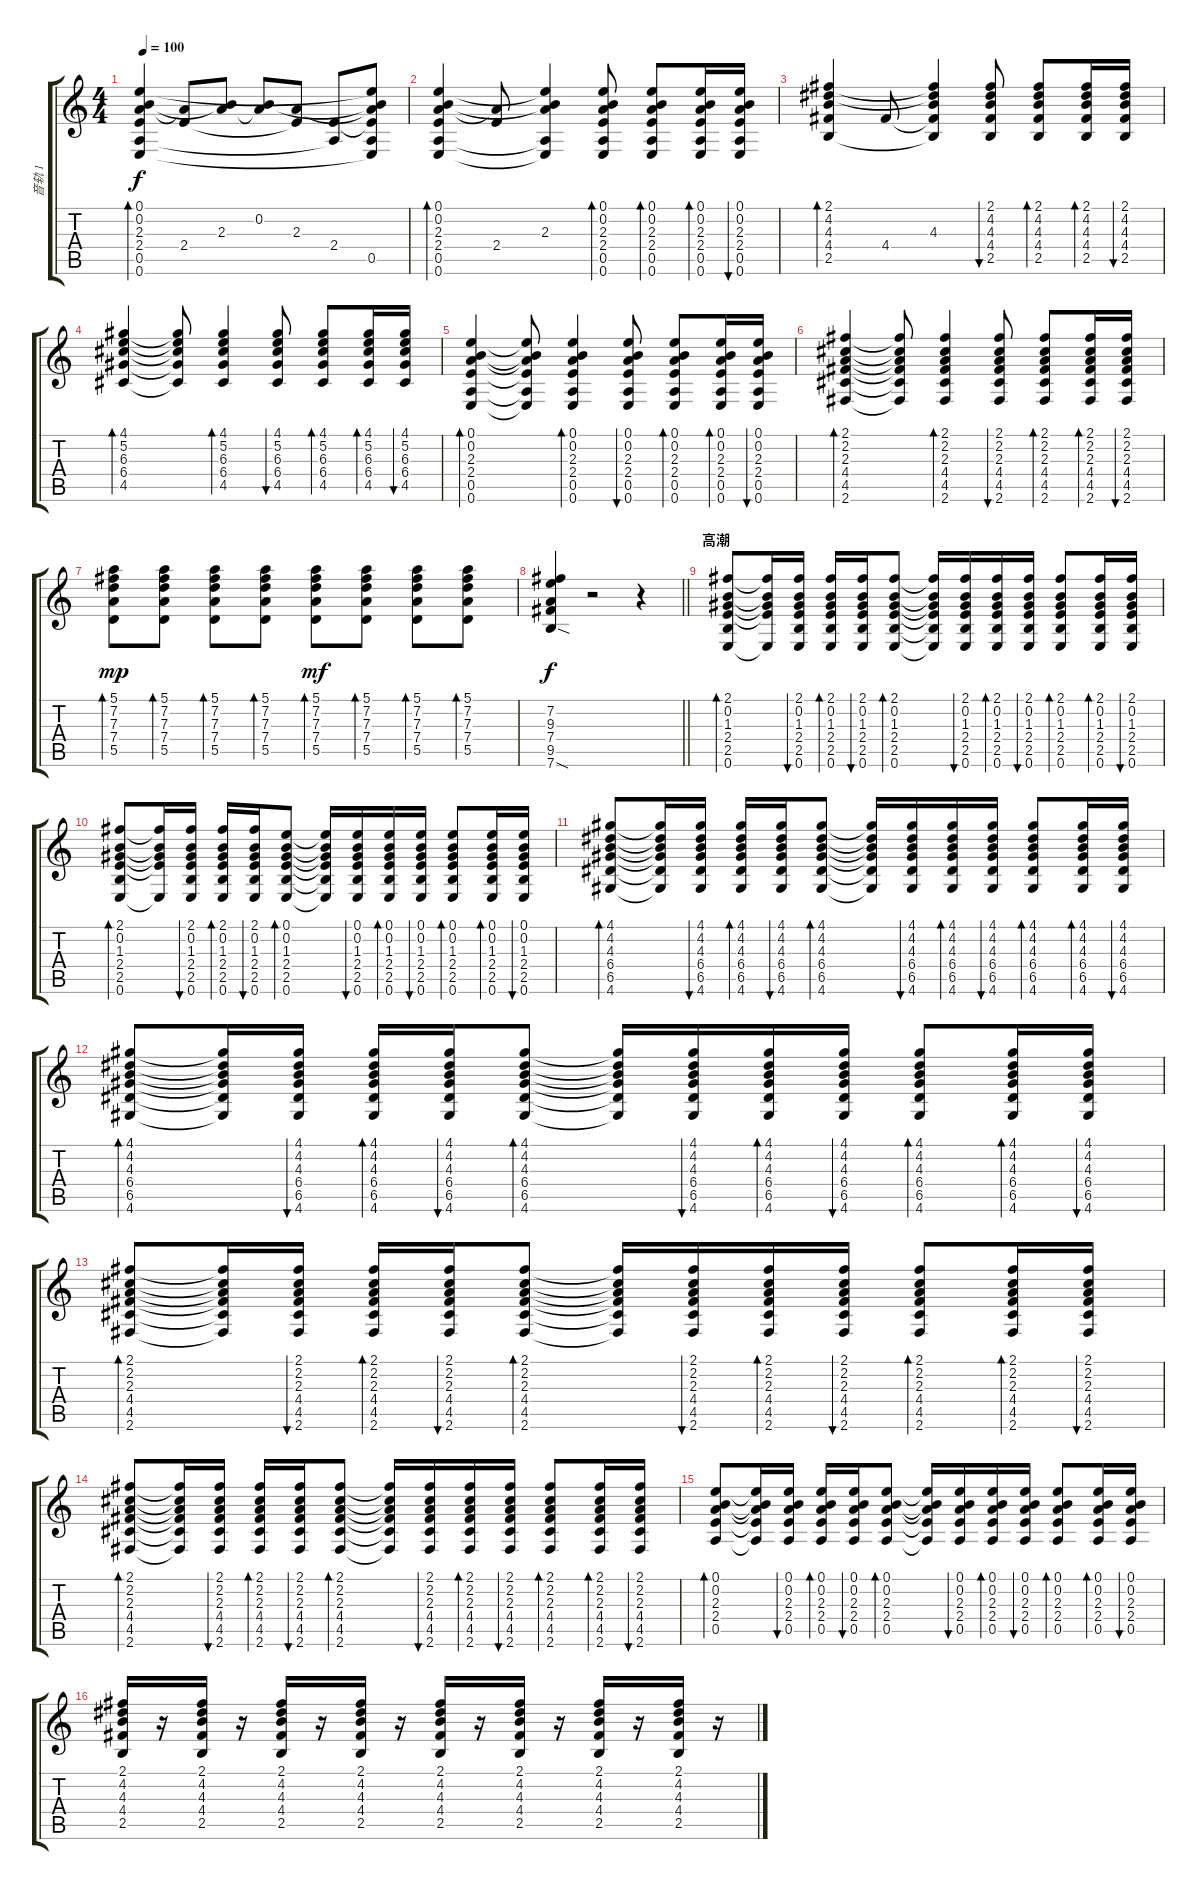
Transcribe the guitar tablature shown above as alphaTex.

\track ("音轨 1" "音轨 1") {instrument acousticguitarsteel}
\staff {score tabs}
\tuning (E4 B3 G3 D3 A2 E2) {hide}
\ts (4 4)
\tempo 100
\clef g2
\ks c
(0.1 0.2 2.3 2.4 0.5 0.6).4{bd 30 dy f} (2.3{t} 2.4).8 (0.2{t} 2.3).8 (0.2 2.3{t}).8 (2.3 2.4{t}).8 (2.4 0.5{t}).8 (0.1{t} 0.2{t} 2.3{t} 2.4{t} 0.5 0.6{t}).8 |
(0.1 0.2 2.3 2.4 0.5 0.6).4{bd 30} (2.3{t} 2.4).8 (0.1{t} 0.2{t} 2.3 0.5{t} 0.6{t}).4 (0.1 0.2 2.3 2.4 0.5 0.6).8{bd 30} (0.1 0.2 2.3 2.4 0.5 0.6).8{bd 30} (0.1 0.2 2.3 2.4 0.5 0.6).16{bd 30} (0.1 0.2 2.3 2.4 0.5 0.6).16{bu 30} |
(2.1 4.2 4.3 4.4 2.5).4{bd 30} 4.4.8 (2.1{t} 4.2{t} 4.3 4.4{t} 2.5{t}).4 (2.1 4.2 4.3 4.4 2.5).8{bu 30} (2.1 4.2 4.3 4.4 2.5).8{bd 30} (2.1 4.2 4.3 4.4 2.5).16{bd 30} (2.1 4.2 4.3 4.4 2.5).16{bu 30} |
(4.1 5.2 6.3 6.4 4.5).4{bd 30} (4.1{t} 5.2{t} 6.3{t} 6.4{t} 4.5{t}).8 (4.1 5.2 6.3 6.4 4.5).4{bd 30} (4.1 5.2 6.3 6.4 4.5).8{bu 30} (4.1 5.2 6.3 6.4 4.5).8{bd 30} (4.1 5.2 6.3 6.4 4.5).16{bd 30} (4.1 5.2 6.3 6.4 4.5).16{bu 30} |
(0.1 0.2 2.3 2.4 0.5 0.6).4{bd 30} (0.1{t} 0.2{t} 2.3{t} 2.4{t} 0.5{t} 0.6{t}).8 (0.1 0.2 2.3 2.4 0.5 0.6).4{bd 30} (0.1 0.2 2.3 2.4 0.5 0.6).8{bu 30} (0.1 0.2 2.3 2.4 0.5 0.6).8{bd 30} (0.1 0.2 2.3 2.4 0.5 0.6).16{bd 30} (0.1 0.2 2.3 2.4 0.5 0.6).16{bu 30} |
(2.1 2.2 2.3 4.4 4.5 2.6).4{bd 30} (2.1{t} 2.2{t} 2.3{t} 4.4{t} 4.5{t} 2.6{t}).8 (2.1 2.2 2.3 4.4 4.5 2.6).4{bd 30} (2.1 2.2 2.3 4.4 4.5 2.6).8{bu 30} (2.1 2.2 2.3 4.4 4.5 2.6).8{bd 30} (2.1 2.2 2.3 4.4 4.5 2.6).16{bd 30} (2.1 2.2 2.3 4.4 4.5 2.6).16{bu 30} |
(5.1 7.2 7.3 7.4 5.5).8{bd 30 dy mp} (5.1 7.2 7.3 7.4 5.5).8{bd 30} (5.1 7.2 7.3 7.4 5.5).8{bd 30} (5.1 7.2 7.3 7.4 5.5).8{bd 30} (5.1 7.2 7.3 7.4 5.5).8{bd 30 dy mf} (5.1 7.2 7.3 7.4 5.5).8{bd 30} (5.1 7.2 7.3 7.4 5.5).8{bd 30} (5.1 7.2 7.3 7.4 5.5).8{bd 30} |
\barLineRight lightlight
(7.2 9.3 7.4 9.5 7.6{sod}).4{dy f} r.2 r.4 |
\section ("" "高潮")
(2.1 0.2 1.3 2.4 2.5 0.6).8{bd 30} (2.1{t} 0.2{t} 1.3{t} 2.4{t} 0.6{t}).16 (2.1 0.2 1.3 2.4 2.5 0.6).16{bu 30} (2.1 0.2 1.3 2.4 2.5 0.6).16{bd 30} (2.1 0.2 1.3 2.4 2.5 0.6).16{bu 30} (2.1 0.2 1.3 2.4 2.5 0.6).8{bd 30} (2.1{t} 0.2{t} 1.3{t} 2.4{t} 2.5{t} 0.6{t}).16 (2.1 0.2 1.3 2.4 2.5 0.6).16{bu 30} (2.1 0.2 1.3 2.4 2.5 0.6).16{bd 30} (2.1 0.2 1.3 2.4 2.5 0.6).16{bu 30} (2.1 0.2 1.3 2.4 2.5 0.6).8{bd 30} (2.1 0.2 1.3 2.4 2.5 0.6).16{bd 30} (2.1 0.2 1.3 2.4 2.5 0.6).16{bu 30} |
(2.1 0.2 1.3 2.4 2.5 0.6).8{bd 30} (2.1{t} 0.2{t} 1.3{t} 2.4{t} 0.6{t}).16 (2.1 0.2 1.3 2.4 2.5 0.6).16{bu 30} (2.1 0.2 1.3 2.4 2.5 0.6).16{bd 30} (2.1 0.2 1.3 2.4 2.5 0.6).16{bu 30} (0.1 0.2 1.3 2.4 2.5 0.6).8{bd 30} (0.1{t} 0.2{t} 1.3{t} 2.4{t} 2.5{t} 0.6{t}).16 (0.1 0.2 1.3 2.4 2.5 0.6).16{bu 30} (0.1 0.2 1.3 2.4 2.5 0.6).16{bd 30} (0.1 0.2 1.3 2.4 2.5 0.6).16{bu 30} (0.1 0.2 1.3 2.4 2.5 0.6).8{bd 30} (0.1 0.2 1.3 2.4 2.5 0.6).16{bd 30} (0.1 0.2 1.3 2.4 2.5 0.6).16{bu 30} |
(4.1 4.2 4.3 6.4 6.5 4.6).8{bd 30} (4.1{t} 4.2{t} 4.3{t} 6.4{t} 6.5{t} 4.6{t}).16 (4.1 4.2 4.3 6.4 6.5 4.6).16{bu 30} (4.1 4.2 4.3 6.4 6.5 4.6).16{bd 30} (4.1 4.2 4.3 6.4 6.5 4.6).16{bu 30} (4.1 4.2 4.3 6.4 6.5 4.6).8{bd 30} (4.1{t} 4.2{t} 4.3{t} 6.4{t} 6.5{t} 4.6{t}).16 (4.1 4.2 4.3 6.4 6.5 4.6).16{bu 30} (4.1 4.2 4.3 6.4 6.5 4.6).16{bd 30} (4.1 4.2 4.3 6.4 6.5 4.6).16{bu 30} (4.1 4.2 4.3 6.4 6.5 4.6).8{bd 30} (4.1 4.2 4.3 6.4 6.5 4.6).16{bd 30} (4.1 4.2 4.3 6.4 6.5 4.6).16{bu 30} |
(4.1 4.2 4.3 6.4 6.5 4.6).8{bd 30} (4.1{t} 4.2{t} 4.3{t} 6.4{t} 6.5{t} 4.6{t}).16 (4.1 4.2 4.3 6.4 6.5 4.6).16{bu 30} (4.1 4.2 4.3 6.4 6.5 4.6).16{bd 30} (4.1 4.2 4.3 6.4 6.5 4.6).16{bu 30} (4.1 4.2 4.3 6.4 6.5 4.6).8{bd 30} (4.1{t} 4.2{t} 4.3{t} 6.4{t} 6.5{t} 4.6{t}).16 (4.1 4.2 4.3 6.4 6.5 4.6).16{bu 30} (4.1 4.2 4.3 6.4 6.5 4.6).16{bd 30} (4.1 4.2 4.3 6.4 6.5 4.6).16{bu 30} (4.1 4.2 4.3 6.4 6.5 4.6).8{bd 30} (4.1 4.2 4.3 6.4 6.5 4.6).16{bd 30} (4.1 4.2 4.3 6.4 6.5 4.6).16{bu 30} |
(2.1 2.2 2.3 4.4 4.5 2.6).8{bd 30} (2.1{t} 2.2{t} 2.3{t} 4.4{t} 4.5{t} 2.6{t}).16 (2.1 2.2 2.3 4.4 4.5 2.6).16{bu 30} (2.1 2.2 2.3 4.4 4.5 2.6).16{bd 30} (2.1 2.2 2.3 4.4 4.5 2.6).16{bu 30} (2.1 2.2 2.3 4.4 4.5 2.6).8{bd 30} (2.1{t} 2.2{t} 2.3{t} 4.4{t} 4.5{t} 2.6{t}).16 (2.1 2.2 2.3 4.4 4.5 2.6).16{bu 30} (2.1 2.2 2.3 4.4 4.5 2.6).16{bd 30} (2.1 2.2 2.3 4.4 4.5 2.6).16{bu 30} (2.1 2.2 2.3 4.4 4.5 2.6).8{bd 30} (2.1 2.2 2.3 4.4 4.5 2.6).16{bd 30} (2.1 2.2 2.3 4.4 4.5 2.6).16{bu 30} |
(2.1 2.2 2.3 4.4 4.5 2.6).8{bd 30} (2.1{t} 2.2{t} 2.3{t} 4.4{t} 4.5{t} 2.6{t}).16 (2.1 2.2 2.3 4.4 4.5 2.6).16{bu 30} (2.1 2.2 2.3 4.4 4.5 2.6).16{bd 30} (2.1 2.2 2.3 4.4 4.5 2.6).16{bu 30} (2.1 2.2 2.3 4.4 4.5 2.6).8{bd 30} (2.1{t} 2.2{t} 2.3{t} 4.4{t} 4.5{t} 2.6{t}).16 (2.1 2.2 2.3 4.4 4.5 2.6).16{bu 30} (2.1 2.2 2.3 4.4 4.5 2.6).16{bd 30} (2.1 2.2 2.3 4.4 4.5 2.6).16{bu 30} (2.1 2.2 2.3 4.4 4.5 2.6).8{bd 30} (2.1 2.2 2.3 4.4 4.5 2.6).16{bd 30} (2.1 2.2 2.3 4.4 4.5 2.6).16{bu 30} |
(0.1 0.2 2.3 2.4 0.5).8{bd 30} (0.1{t} 0.2{t} 2.3{t} 2.4{t} 0.5{t}).16 (0.1 0.2 2.3 2.4 0.5).16{bu 30} (0.1 0.2 2.3 2.4 0.5).16{bd 30} (0.1 0.2 2.3 2.4 0.5).16{bu 30} (0.1 0.2 2.3 2.4 0.5).8{bd 30} (0.1{t} 0.2{t} 2.3{t} 2.4{t} 0.5{t}).16 (0.1 0.2 2.3 2.4 0.5).16{bu 30} (0.1 0.2 2.3 2.4 0.5).16{bd 30} (0.1 0.2 2.3 2.4 0.5).16{bu 30} (0.1 0.2 2.3 2.4 0.5).8{bd 30} (0.1 0.2 2.3 2.4 0.5).16{bd 30} (0.1 0.2 2.3 2.4 0.5).16{bu 30} |
(2.1 4.2 4.3 4.4 2.5).16 r.16 (2.1 4.2 4.3 4.4 2.5).16 r.16 (2.1 4.2 4.3 4.4 2.5).16 r.16 (2.1 4.2 4.3 4.4 2.5).16 r.16 (2.1 4.2 4.3 4.4 2.5).16 r.16 (2.1 4.2 4.3 4.4 2.5).16 r.16 (2.1 4.2 4.3 4.4 2.5).16 r.16 (2.1 4.2 4.3 4.4 2.5).16 r.16
